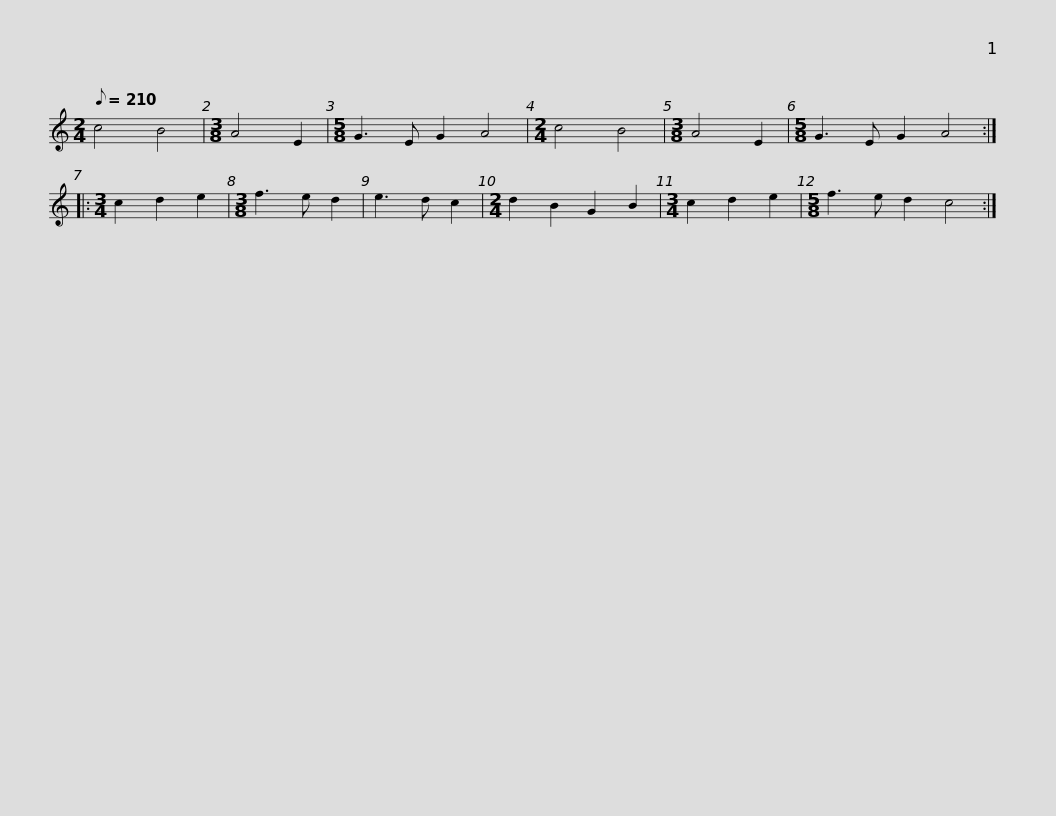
X:1
L:1/8
Q:1/8=210
M:2/4
I:linebreak $
K:C
V:1 treble
V:1
 c4 B4 |[M:3/8] A4 E2 |[M:5/8] G3 E G2 A4 |[M:2/4] c4 B4 |[M:3/8] A4 E2 | %5
[M:5/8] G3 E G2 A4 ::[M:3/4] c2 d2 e2 |[M:3/8] f3 e d2 | e3 d c2 |$[M:2/4] d2 B2 G2 B2 | %10
[M:3/4] c2 d2 e2 |[M:5/8] f3 e d2 c4 :| %12
